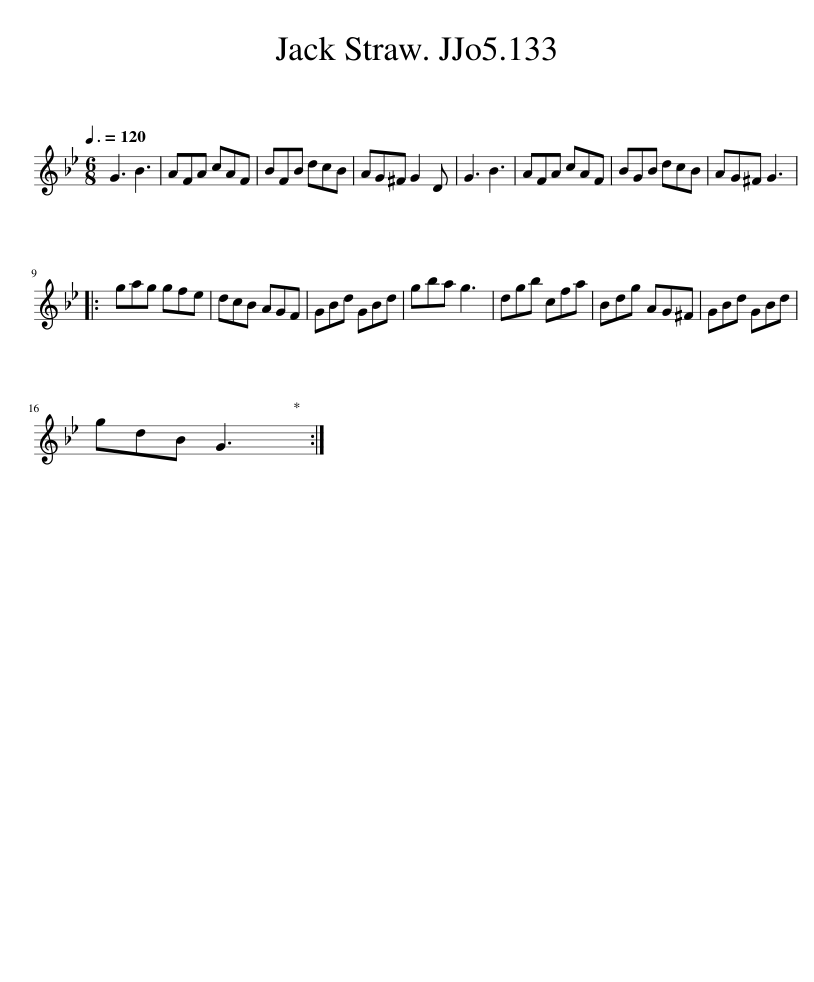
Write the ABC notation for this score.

X:1
L:1/8
Q:3/8=120
M:6/8
I:linebreak $
K:Gmin
V:1 treble
V:1
 G3 B3 | AFA cAF | BFB dcB | AG^F G2 D | G3 B3 | %5
 AFA cAF | BGB dcB | AG^F G3 |:$ gag gfe | dcB AGF | %10
 GBd GBd | gba g3 | dgb cfa | Bdg AG^F | GBd GBd |$ %15
 gdB G3 :| %16
